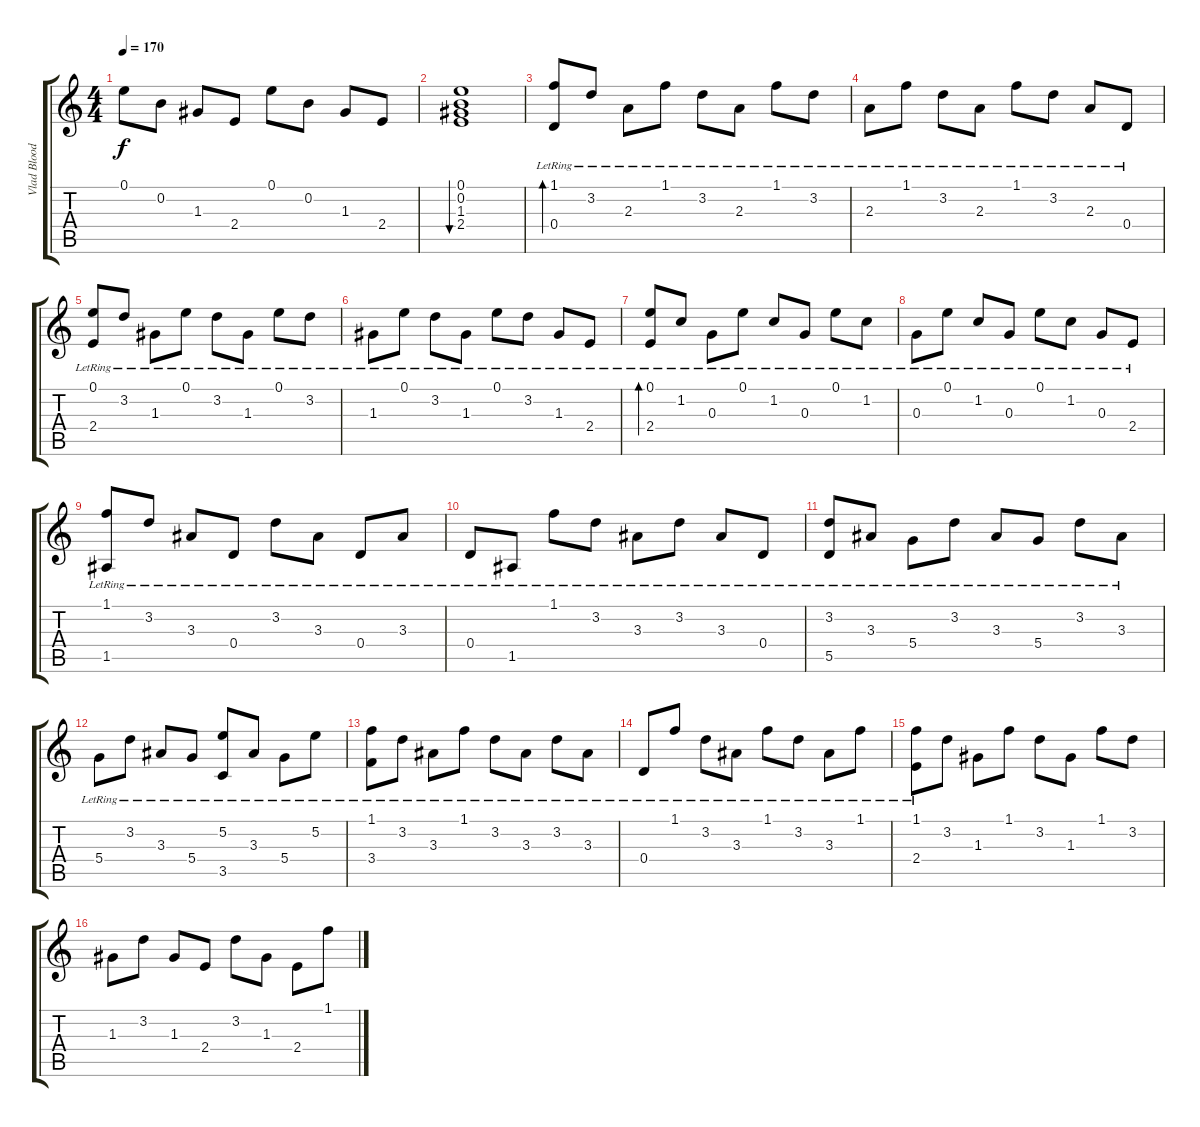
\track ("Vlad Blooder" "Vlad Blood") {instrument overdrivenguitar}
\staff {score tabs}
\tuning (E4 B3 G3 D3 A2 D2) {hide}
\ts (4 4)
\tempo 170
\clef g2
\ks c
0.1.8{dy f} 0.2.8 1.3.8 2.4.8 0.1.8 0.2.8 1.3.8 2.4.8 |
(0.1 0.2 1.3 2.4).1{bu 240} |
(1.1{lr} 0.4{lr}).8{bd 480} 3.2{lr}.8 2.3{lr}.8 1.1{lr}.8 3.2{lr}.8 2.3{lr}.8 1.1{lr}.8 3.2{lr}.8 |
2.3{lr}.8 1.1{lr}.8 3.2{lr}.8 2.3{lr}.8 1.1{lr}.8 3.2{lr}.8 2.3{lr}.8 0.4{lr}.8 |
(0.1{lr} 2.4{lr}).8 3.2{lr}.8 1.3{lr}.8 0.1{lr}.8 3.2{lr}.8 1.3{lr}.8 0.1{lr}.8 3.2{lr}.8 |
1.3{lr}.8 0.1{lr}.8 3.2{lr}.8 1.3{lr}.8 0.1{lr}.8 3.2{lr}.8 1.3{lr}.8 2.4{lr}.8 |
(0.1{lr} 2.4{lr}).8{bd 480} 1.2{lr}.8 0.3{lr}.8 0.1{lr}.8 1.2{lr}.8 0.3{lr}.8 0.1{lr}.8 1.2{lr}.8 |
0.3{lr}.8 0.1{lr}.8 1.2{lr}.8 0.3{lr}.8 0.1{lr}.8 1.2{lr}.8 0.3{lr}.8 2.4{lr}.8 |
(1.1{lr} 1.5{lr}).8 3.2{lr}.8 3.3{lr}.8 0.4{lr}.8 3.2{lr}.8 3.3{lr}.8 0.4{lr}.8 3.3{lr}.8 |
0.4{lr}.8 1.5{lr}.8 1.1{lr}.8 3.2{lr}.8 3.3{lr}.8 3.2{lr}.8 3.3{lr}.8 0.4{lr}.8 |
(3.2{lr} 5.5{lr}).8 3.3{lr}.8 5.4{lr}.8 3.2{lr}.8 3.3{lr}.8 5.4{lr}.8 3.2{lr}.8 3.3{lr}.8 |
5.4{lr}.8 3.2{lr}.8 3.3{lr}.8 5.4{lr}.8 (5.2{lr} 3.5{lr}).8 3.3{lr}.8 5.4{lr}.8 5.2{lr}.8 |
(1.1{lr} 3.4{lr}).8 3.2{lr}.8 3.3{lr}.8 1.1{lr}.8 3.2{lr}.8 3.3{lr}.8 3.2{lr}.8 3.3{lr}.8 |
0.4{lr}.8 1.1{lr}.8 3.2{lr}.8 3.3{lr}.8 1.1{lr}.8 3.2{lr}.8 3.3{lr}.8 1.1{lr}.8 |
(1.1 2.4{lr}).8 3.2.8 1.3.8 1.1.8 3.2.8 1.3.8 1.1.8 3.2.8 |
1.3.8 3.2.8 1.3.8 2.4.8 3.2.8 1.3.8 2.4.8 1.1.8
